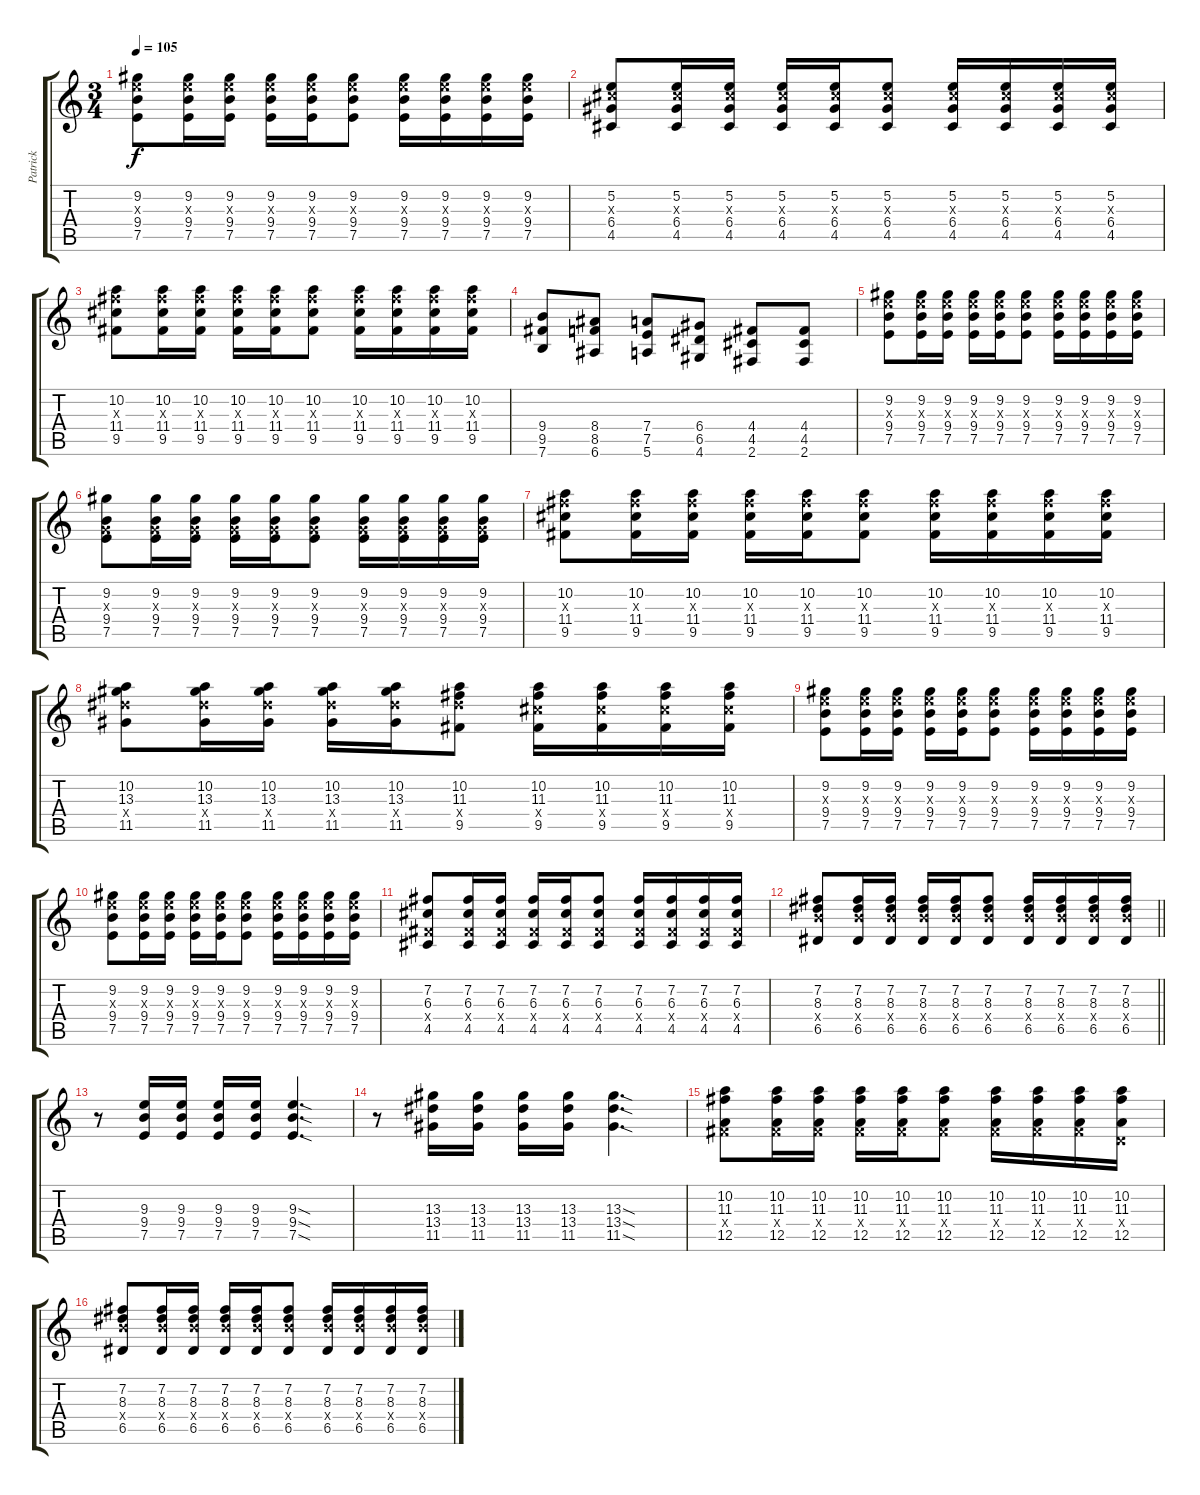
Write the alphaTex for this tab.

\track ("Patrick" "Patrick") {instrument distortionguitar}
\staff {score tabs}
\tuning (E4 B3 G3 D3 A2 E2) {hide}
\ts (3 4)
\tempo 105
\clef g2
\ks c
(9.2 9.3{x} 9.4 7.5).8{dy f} (9.2 9.3{x} 9.4 7.5).16 (9.2 9.3{x} 9.4 7.5).16 (9.2 9.3{x} 9.4 7.5).16 (9.2 9.3{x} 9.4 7.5).16 (9.2 9.3{x} 9.4 7.5).8 (9.2 9.3{x} 9.4 7.5).16 (9.2 9.3{x} 9.4 7.5).16 (9.2 9.3{x} 9.4 7.5).16 (9.2 9.3{x} 9.4 7.5).16 |
(5.2 6.3{x} 6.4 4.5).8 (5.2 6.3{x} 6.4 4.5).16 (5.2 6.3{x} 6.4 4.5).16 (5.2 6.3{x} 6.4 4.5).16 (5.2 6.3{x} 6.4 4.5).16 (5.2 6.3{x} 6.4 4.5).8 (5.2 6.3{x} 6.4 4.5).16 (5.2 6.3{x} 6.4 4.5).16 (5.2 6.3{x} 6.4 4.5).16 (5.2 6.3{x} 6.4 4.5).16 |
(10.2 11.3{x} 11.4 9.5).8 (10.2 11.3{x} 11.4 9.5).16 (10.2 11.3{x} 11.4 9.5).16 (10.2 11.3{x} 11.4 9.5).16 (10.2 11.3{x} 11.4 9.5).16 (10.2 11.3{x} 11.4 9.5).8 (10.2 11.3{x} 11.4 9.5).16 (10.2 11.3{x} 11.4 9.5).16 (10.2 11.3{x} 11.4 9.5).16 (10.2 11.3{x} 11.4 9.5).16 |
(9.4 9.5 7.6).8 (8.4 8.5 6.6).8 (7.4 7.5 5.6).8 (6.4 6.5 4.6).8 (4.4 4.5 2.6).8 (4.4 4.5 2.6).8 |
(9.2 9.3{x} 9.4 7.5).8 (9.2 9.3{x} 9.4 7.5).16 (9.2 9.3{x} 9.4 7.5).16 (9.2 9.3{x} 9.4 7.5).16 (9.2 9.3{x} 9.4 7.5).16 (9.2 9.3{x} 9.4 7.5).8 (9.2 9.3{x} 9.4 7.5).16 (9.2 9.3{x} 9.4 7.5).16 (9.2 9.3{x} 9.4 7.5).16 (9.2 9.3{x} 9.4 7.5).16 |
(9.2 0.3{x} 9.4 7.5).8 (9.2 0.3{x} 9.4 7.5).16 (9.2 0.3{x} 9.4 7.5).16 (9.2 0.3{x} 9.4 7.5).16 (9.2 0.3{x} 9.4 7.5).16 (9.2 0.3{x} 9.4 7.5).8 (9.2 0.3{x} 9.4 7.5).16 (9.2 0.3{x} 9.4 7.5).16 (9.2 0.3{x} 9.4 7.5).16 (9.2 0.3{x} 9.4 7.5).16 |
(10.2 11.3{x} 11.4 9.5).8 (10.2 11.3{x} 11.4 9.5).16 (10.2 11.3{x} 11.4 9.5).16 (10.2 11.3{x} 11.4 9.5).16 (10.2 11.3{x} 11.4 9.5).16 (10.2 11.3{x} 11.4 9.5).8 (10.2 11.3{x} 11.4 9.5).16 (10.2 11.3{x} 11.4 9.5).16 (10.2 11.3{x} 11.4 9.5).16 (10.2 11.3{x} 11.4 9.5).16 |
(10.2 13.3 13.4{x} 11.5).8 (10.2 13.3 13.4{x} 11.5).16 (10.2 13.3 13.4{x} 11.5).16 (10.2 13.3 13.4{x} 11.5).16 (10.2 13.3 13.4{x} 11.5).16 (10.2 11.3 13.4{x} 9.5).8 (10.2 11.3 11.4{x} 9.5).16 (10.2 11.3 11.4{x} 9.5).16 (10.2 11.3 11.4{x} 9.5).16 (10.2 11.3 11.4{x} 9.5).16 |
(9.2 9.3{x} 9.4 7.5).8 (9.2 9.3{x} 9.4 7.5).16 (9.2 9.3{x} 9.4 7.5).16 (9.2 9.3{x} 9.4 7.5).16 (9.2 9.3{x} 9.4 7.5).16 (9.2 9.3{x} 9.4 7.5).8 (9.2 9.3{x} 9.4 7.5).16 (9.2 9.3{x} 9.4 7.5).16 (9.2 9.3{x} 9.4 7.5).16 (9.2 9.3{x} 9.4 7.5).16 |
(9.2 9.3{x} 9.4 7.5).8 (9.2 9.3{x} 9.4 7.5).16 (9.2 9.3{x} 9.4 7.5).16 (9.2 9.3{x} 9.4 7.5).16 (9.2 9.3{x} 9.4 7.5).16 (9.2 9.3{x} 9.4 7.5).8 (9.2 9.3{x} 9.4 7.5).16 (9.2 9.3{x} 9.4 7.5).16 (9.2 9.3{x} 9.4 7.5).16 (9.2 9.3{x} 9.4 7.5).16 |
(7.2 6.3 4.4{x} 4.5).8 (7.2 6.3 4.4{x} 4.5).16 (7.2 6.3 4.4{x} 4.5).16 (7.2 6.3 4.4{x} 4.5).16 (7.2 6.3 4.4{x} 4.5).16 (7.2 6.3 4.4{x} 4.5).8 (7.2 6.3 4.4{x} 4.5).16 (7.2 6.3 4.4{x} 4.5).16 (7.2 6.3 4.4{x} 4.5).16 (7.2 6.3 4.4{x} 4.5).16 |
\barLineRight lightlight
(7.2 8.3 9.4{x} 6.5).8 (7.2 8.3 9.4{x} 6.5).16 (7.2 8.3 9.4{x} 6.5).16 (7.2 8.3 9.4{x} 6.5).16 (7.2 8.3 9.4{x} 6.5).16 (7.2 8.3 9.4{x} 6.5).8 (7.2 8.3 9.4{x} 6.5).16 (7.2 8.3 9.4{x} 6.5).16 (7.2 8.3 9.4{x} 6.5).16 (7.2 8.3 9.4{x} 6.5).16 |
r.8 (9.3 9.4 7.5).16 (9.3 9.4 7.5).16 (9.3 9.4 7.5).16 (9.3 9.4 7.5).16 (9.3{sod} 9.4{sod} 7.5{sod}).4{d} |
r.8 (13.3 13.4 11.5).16 (13.3 13.4 11.5).16 (13.3 13.4 11.5).16 (13.3 13.4 11.5).16 (13.3{sod} 13.4{sod} 11.5{sod}).4{d} |
(10.2 11.3 4.4{x} 12.5).8 (10.2 11.3 4.4{x} 12.5).16 (10.2 11.3 4.4{x} 12.5).16 (10.2 11.3 4.4{x} 12.5).16 (10.2 11.3 4.4{x} 12.5).16 (10.2 11.3 4.4{x} 12.5).8 (10.2 11.3 4.4{x} 12.5).16 (10.2 11.3 4.4{x} 12.5).16 (10.2 11.3 4.4{x} 12.5).16 (10.2 11.3 0.4{x} 12.5).16 |
(7.2 8.3 9.4{x} 6.5).8 (7.2 8.3 9.4{x} 6.5).16 (7.2 8.3 9.4{x} 6.5).16 (7.2 8.3 9.4{x} 6.5).16 (7.2 8.3 9.4{x} 6.5).16 (7.2 8.3 9.4{x} 6.5).8 (7.2 8.3 9.4{x} 6.5).16 (7.2 8.3 9.4{x} 6.5).16 (7.2 8.3 9.4{x} 6.5).16 (7.2 8.3 9.4{x} 6.5).16
